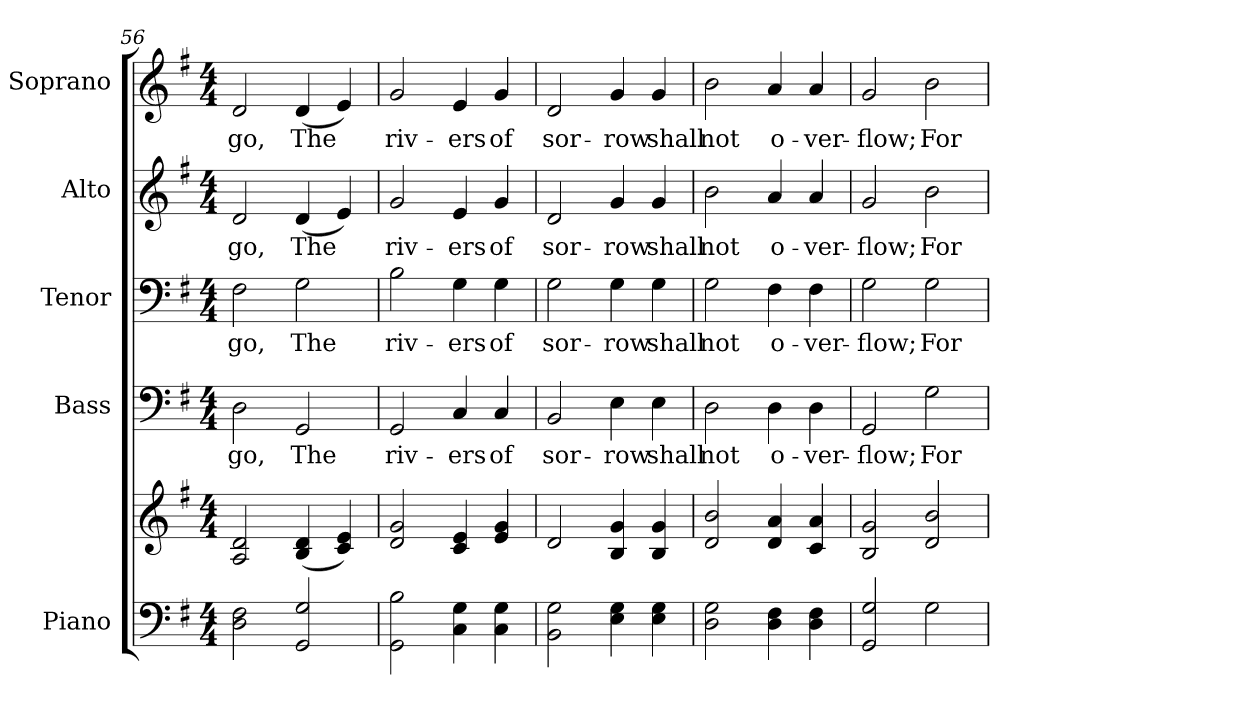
**kern	**kern	**kern	**text	**kern	**text	**kern	**text	**kern	**text
*part5	*part5	*part4	*part4	*part3	*part3	*part2	*part2	*part1	*part1
*staff6	*staff5	*staff4	*staff4	*staff3	*staff3	*staff2	*staff2	*staff1	*staff1
*I"Piano	*	*I"Bass	*	*I"Tenor	*	*I"Alto	*	*I"Soprano	*
*I'Pno.	*	*I'B.	*	*I'T.	*	*I'A.	*	*I'S.	*
!!LO:PB:g=z
*clefF4	*clefG2	*clefF4	*	*clefF4	*	*clefG2	*	*clefG2	*
*k[f#]	*k[f#]	*k[f#]	*	*k[f#]	*	*k[f#]	*	*k[f#]	*
*G:	*G:	*G:	*	*G:	*	*G:	*	*G:	*
*M4/4	*M4/4	*M4/4	*	*M4/4	*	*M4/4	*	*M4/4	*
=56	=56	=56	=56	=56	=56	=56	=56	=56	=56
!	!	!	!LO:LY:b:color=#000000	!	!	!	!	!	!
!	!	!	!	!	!LO:LY:b:color=#000000	!	!	!	!
!	!	!	!	!	!	!	!LO:LY:b:color=#000000	!	!
!	!	!	!	!	!	!	!	!	!LO:LY:b:color=#000000
2Di\ 2F#i	2Ai/ 2di	2Di\	go,	2F#i\	go,	2di/	go,	2di/	go,
!	!	!	!LO:LY:b:color=#000000	!	!	!	!	!	!
!	!	!	!	!	!LO:LY:b:color=#000000	!	!	!	!
!	!	!	!	!	!	!	!LO:LY:b:color=#000000	!	!
!	!	!	!	!	!	!	!	!	!LO:LY:b:color=#000000
2GGi/ 2Gi	(4Bi/ 4di	2GGi/	The	2Gi\	The	(4di/	The	(4di/	The
.	4ci/ 4ei)	.	.	.	.	4ei/)	.	4ei/)	.
=57	=57	=57	=57	=57	=57	=57	=57	=57	=57
!	!	!	!LO:LY:b:color=#000000	!	!	!	!	!	!
!	!	!	!	!	!LO:LY:b:color=#000000	!	!	!	!
!	!	!	!	!	!	!	!LO:LY:b:color=#000000	!	!
!	!	!	!	!	!	!	!	!	!LO:LY:b:color=#000000
2GGi\ 2Bi	2di/ 2gi	2GGi/	riv-	2Bi\	riv-	2gi/	riv-	2gi/	riv-
!	!	!	!LO:LY:b:color=#000000	!	!	!	!	!	!
!	!	!	!	!	!LO:LY:b:color=#000000	!	!	!	!
!	!	!	!	!	!	!	!LO:LY:b:color=#000000	!	!
!	!	!	!	!	!	!	!	!	!LO:LY:b:color=#000000
4Ci\ 4Gi	4ci/ 4ei	4Ci/	-ers	4Gi\	-ers	4ei/	-ers	4ei/	-ers
!	!	!	!LO:LY:b:color=#000000	!	!	!	!	!	!
!	!	!	!	!	!LO:LY:b:color=#000000	!	!	!	!
!	!	!	!	!	!	!	!LO:LY:b:color=#000000	!	!
!	!	!	!	!	!	!	!	!	!LO:LY:b:color=#000000
4Ci\ 4Gi	4ei/ 4gi	4Ci/	of	4Gi\	of	4gi/	of	4gi/	of
=58	=58	=58	=58	=58	=58	=58	=58	=58	=58
!	!	!	!LO:LY:b:color=#000000	!	!	!	!	!	!
!	!	!	!	!	!LO:LY:b:color=#000000	!	!	!	!
!	!	!	!	!	!	!	!LO:LY:b:color=#000000	!	!
!	!	!	!	!	!	!	!	!	!LO:LY:b:color=#000000
2BBi\ 2Gi	2di/	2BBi/	sor-	2Gi\	sor-	2di/	sor-	2di/	sor-
!	!	!	!LO:LY:b:color=#000000	!	!	!	!	!	!
!	!	!	!	!	!LO:LY:b:color=#000000	!	!	!	!
!	!	!	!	!	!	!	!LO:LY:b:color=#000000	!	!
!	!	!	!	!	!	!	!	!	!LO:LY:b:color=#000000
4Ei\ 4Gi	4Bi/ 4gi	4Ei\	-row	4Gi\	-row	4gi/	-row	4gi/	-row
!	!	!	!LO:LY:b:color=#000000	!	!	!	!	!	!
!	!	!	!	!	!LO:LY:b:color=#000000	!	!	!	!
!	!	!	!	!	!	!	!LO:LY:b:color=#000000	!	!
!	!	!	!	!	!	!	!	!	!LO:LY:b:color=#000000
4Ei\ 4Gi	4Bi/ 4gi	4Ei\	shall	4Gi\	shall	4gi/	shall	4gi/	shall
=59	=59	=59	=59	=59	=59	=59	=59	=59	=59
!	!	!	!LO:LY:b:color=#000000	!	!	!	!	!	!
!	!	!	!	!	!LO:LY:b:color=#000000	!	!	!	!
!	!	!	!	!	!	!	!LO:LY:b:color=#000000	!	!
!	!	!	!	!	!	!	!	!	!LO:LY:b:color=#000000
2Di\ 2Gi	2di/ 2bi	2Di\	not	2Gi\	not	2bi\	not	2bi\	not
!	!	!	!LO:LY:b:color=#000000	!	!	!	!	!	!
!	!	!	!	!	!LO:LY:b:color=#000000	!	!	!	!
!	!	!	!	!	!	!	!LO:LY:b:color=#000000	!	!
!	!	!	!	!	!	!	!	!	!LO:LY:b:color=#000000
4Di\ 4F#i	4di/ 4ai	4Di\	o-	4F#i\	o-	4ai/	o-	4ai/	o-
!	!	!	!LO:LY:b:color=#000000	!	!	!	!	!	!
!	!	!	!	!	!LO:LY:b:color=#000000	!	!	!	!
!	!	!	!	!	!	!	!LO:LY:b:color=#000000	!	!
!	!	!	!	!	!	!	!	!	!LO:LY:b:color=#000000
4Di\ 4F#i	4ci/ 4ai	4Di\	-ver-	4F#i\	-ver-	4ai/	-ver-	4ai/	-ver-
!!LO:PB:g=z
=60	=60	=60	=60	=60	=60	=60	=60	=60	=60
!	!	!	!LO:LY:b:color=#000000	!	!	!	!	!	!
!	!	!	!	!	!LO:LY:b:color=#000000	!	!	!	!
!	!	!	!	!	!	!	!LO:LY:b:color=#000000	!	!
!	!	!	!	!	!	!	!	!	!LO:LY:b:color=#000000
2GGi/ 2Gi	2Bi/ 2gi	2GGi/	-flow;	2Gi\	-flow;	2gi/	-flow;	2gi/	-flow;
!	!	!	!LO:LY:b:color=#000000	!	!	!	!	!	!
!	!	!	!	!	!LO:LY:b:color=#000000	!	!	!	!
!	!	!	!	!	!	!	!LO:LY:b:color=#000000	!	!
!	!	!	!	!	!	!	!	!	!LO:LY:b:color=#000000
2Gi\	2di/ 2bi	2Gi\	For	2Gi\	For	2bi\	For	2bi\	For
=	=	=	=	=	=	=	=	=	=
*-	*-	*-	*-	*-	*-	*-	*-	*-	*-
